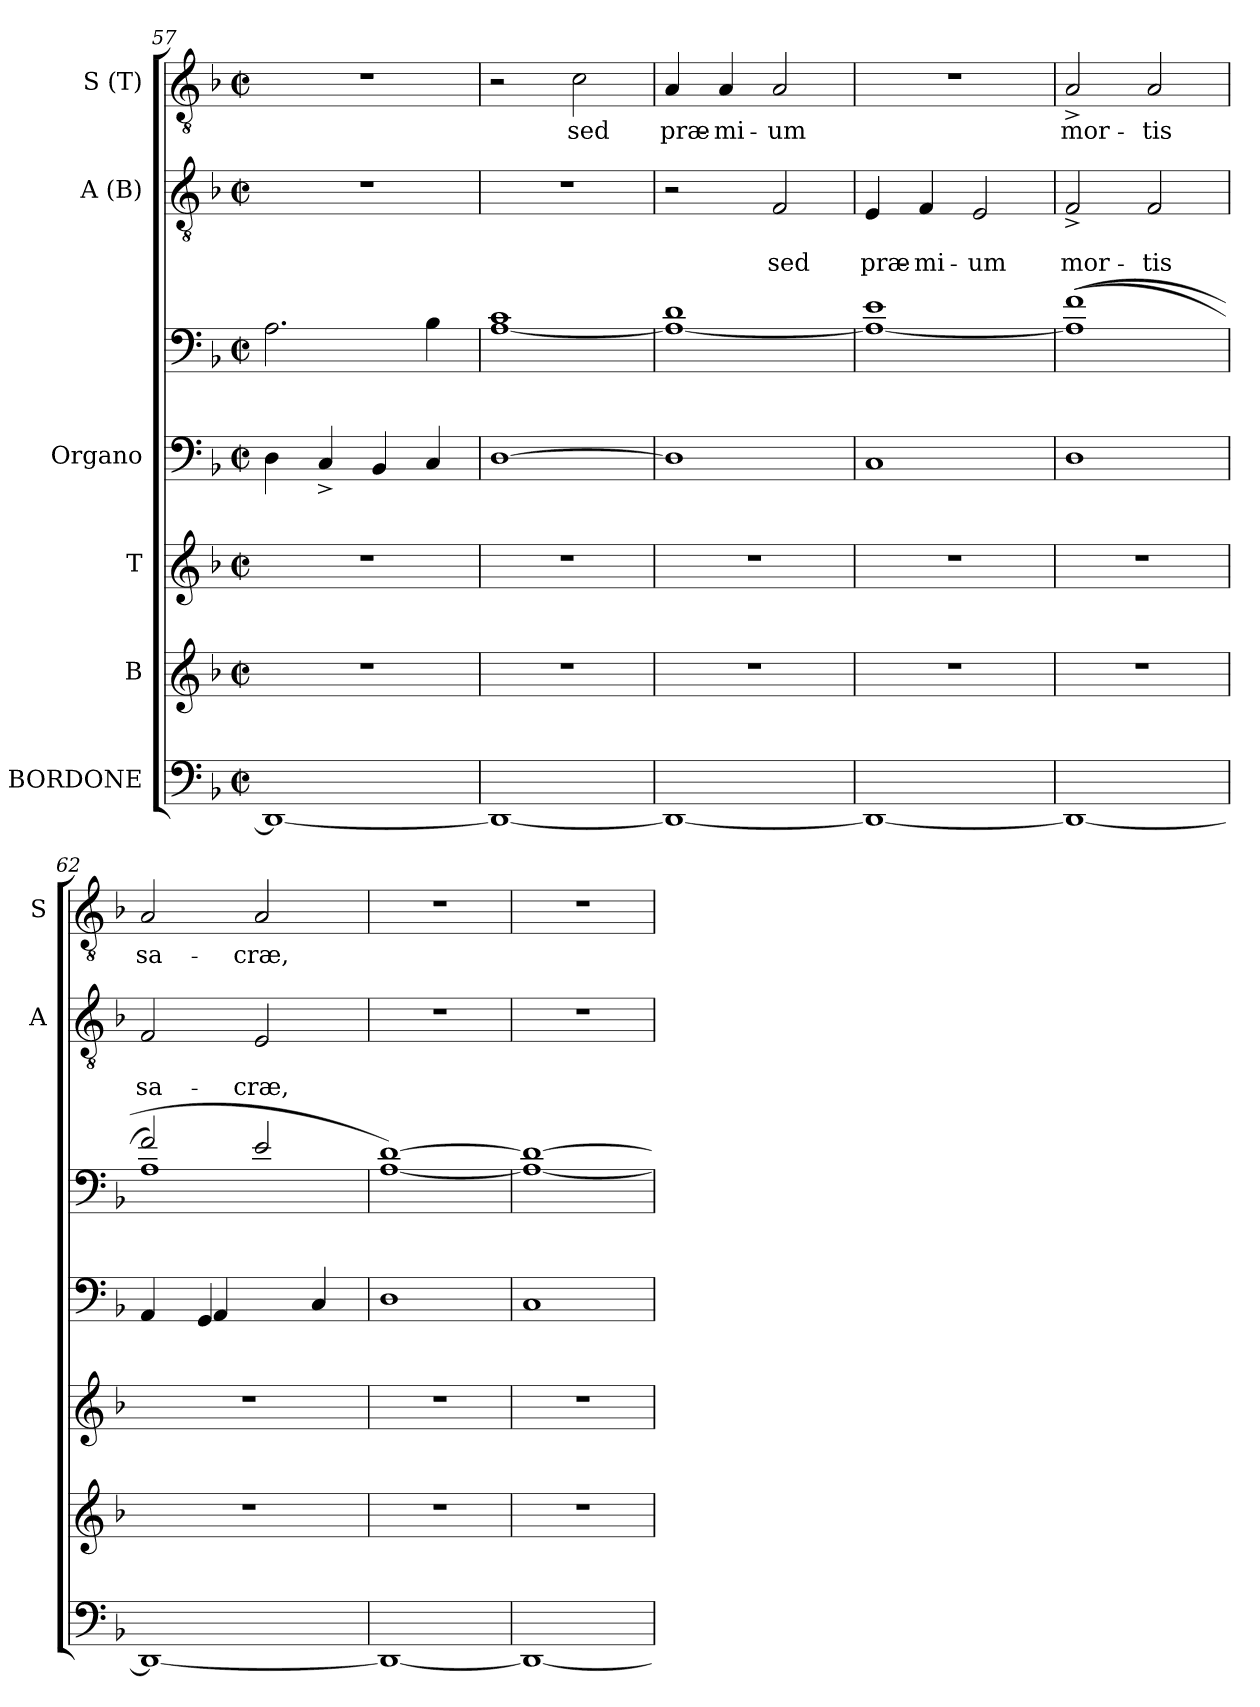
**kern	**kern	**kern	**kern	**kern	**kern	**text	**text	**kern	**text
*part6	*part5	*part4	*part3	*part3	*part2	*part2	*part2	*part1	*part1
*staff7	*staff6	*staff5	*staff4	*staff3	*staff2	*staff2	*staff2	*staff1	*staff1
*I"BORDONE	*I"B	*I"T	*I"Organo	*	*I"A (B)	*	*	*I"S (T)	*
*	*	*	*	*	*I'A	*	*	*I'S	*
*clefF4	*clefG2	*clefG2	*clefF4	*clefF4	*clefGv2	*	*	*clefGv2	*
*k[b-]	*k[b-]	*k[b-]	*k[b-]	*k[b-]	*k[b-]	*	*	*k[b-]	*
*F:	*F:	*F:	*F:	*F:	*F:	*	*	*F:	*
*M2/2	*M2/2	*M2/2	*M2/2	*M2/2	*M2/2	*	*	*M2/2	*
*met(c|)	*met(c|)	*met(c|)	*met(c|)	*met(c|)	*met(c|)	*	*	*met(c|)	*
=57	=57	=57	=57	=57	=57	=57	=57	=57	=57
1DD_	1r	1r	4D\	2.A\	1r	.	.	1r	.
.	.	.	4C^</	.	.	.	.	.	.
.	.	.	4BB-/	.	.	.	.	.	.
.	.	.	4C/	4B-\	.	.	.	.	.
=58	=58	=58	=58	=58	=58	=58	=58	=58	=58
1DD_	1r	1r	[>1D	[<1A 1c	1r	.	.	2r	.
!	!	!	!	!	!	!	!	!	!LO:LY:b
.	.	.	.	.	.	.	.	2c\	sed
=59	=59	=59	=59	=59	=59	=59	=59	=59	=59
!	!	!	!	!	!	!	!	!	!LO:LY:b
1DD_	1r	1r	1D]	1A_ 1d	2r	.	.	4A/	præ-
!	!	!	!	!	!	!	!	!	!LO:LY:b
.	.	.	.	.	.	.	.	4A/	-mi-
!	!	!	!	!	!	!	!LO:LY:b	!	!LO:LY:b
.	.	.	.	.	2F/	.	sed	2A/	-um
=60	=60	=60	=60	=60	=60	=60	=60	=60	=60
!	!	!	!	!	!	!	!LO:LY:b	!	!
1DD_	1r	1r	1C	1A_ 1e	4E/	.	præ-	1r	.
!	!	!	!	!	!	!	!LO:LY:b	!	!
.	.	.	.	.	4F/	.	-mi-	.	.
!	!	!	!	!	!	!	!LO:LY:b	!	!
.	.	.	.	.	2E/	.	-um	.	.
=61	=61	=61	=61	=61	=61	=61	=61	=61	=61
!	!	!	!	!	!	!	!LO:LY:b	!	!LO:LY:b
1DD_	1r	1r	1D	(<(>1A] 1f	2F^</	.	mor-	2A^</	mor-
!	!	!	!	!	!	!	!LO:LY:b	!	!LO:LY:b
.	.	.	.	.	2F/	.	-tis	2A/	-tis
=62	=62	=62	=62	=62	=62	=62	=62	=62	=62
*	*	*	*^	*^	*	*	*	*	*
!	!	!	!	!	!	!	!	!	!LO:LY:b	!	!LO:LY:b
1DD_	1r	1r	4AA/	4ryy	(<1A)	2f/)	2F/	.	sa-	2A/	sa-
.	.	.	4GG/	4AA/	.	.	.	.	.	.	.
!	!	!	!	!	!	!	!	!	!LO:LY:b	!	!LO:LY:b
.	.	.	2ryy	4ryy	.	2e/	2E/	.	-cræ,	2A/	-cræ,
.	.	.	.	4C/	.	.	.	.	.	.	.
*	*	*	*v	*v	*	*	*	*	*	*	*
*	*	*	*	*v	*v	*	*	*	*	*
!!LO:PB:g=z
=63	=63	=63	=63	=63	=63	=63	=63	=63	=63
1DD_	1r	1r	1D	[<1A [>1d)	1r	.	.	1r	.
=64	=64	=64	=64	=64	=64	=64	=64	=64	=64
1DD_	1r	1r	1C	1A_ 1d_	1r	.	.	1r	.
=	=	=	=	=	=	=	=	=	=
*-	*-	*-	*-	*-	*-	*-	*-	*-	*-
